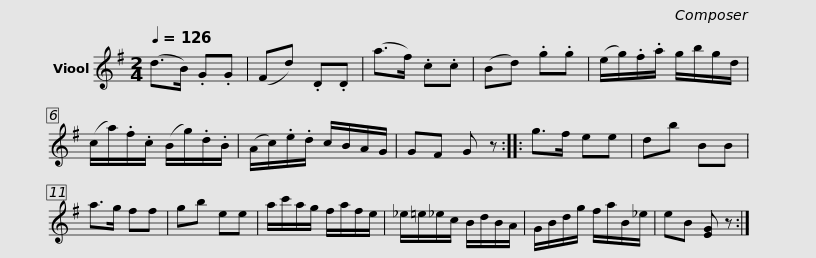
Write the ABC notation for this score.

X:1
L:1/8
Q:1/4=126
M:2/4
I:linebreak $
K:G
V:1 treble
V:1
 (d>B) .G.G | (Fd) .D.D | (a>f) .c.c | (Bd) .g.g |$ (e/g/).f/.a/ g/b/g/d/ | %5
 (c/a/).f/.c/ (B/g/).d/.B/ | (A/c/).e/.d/ c/B/A/G/ | GF G z ::$ g>f ee | db BB | %10
 a>g ff | gb ee |$ a/c'/a/g/ f/a/f/e/ | _e/=e/_e/c/ B/d/B/A/ | G/B/d/g/ f/a/B/_e/ | %15
 eB [EG] z :| %16
